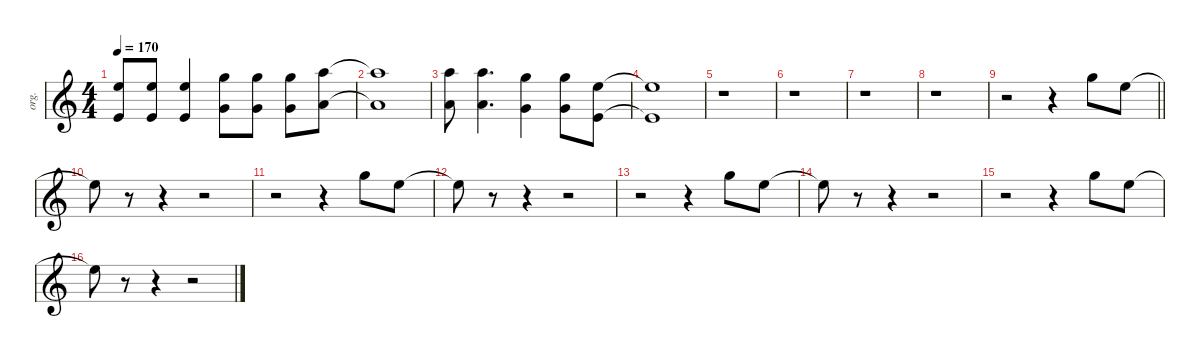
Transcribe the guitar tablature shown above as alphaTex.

\defaultSystemsLayout 4
\hideDynamics
\bracketExtendMode nobrackets
\otherSystemsTrackNameOrientation horizontal
\track ("Vocals" "org.") {instrument rockorgan}
\staff {score}
\tuning (E4 B3 G3 D3 A2 E2)
\ts (4 4)
\tempo 170
\clef g2
\ks c
(12.1 9.3).8{dy f beam Up} (12.1 9.3).8{beam Up} (12.1 9.3).4{beam Up} (15.1 12.3).8{beam Down} (15.1 12.3).8{beam Down} (15.1 12.3).8{beam Down} (17.1 14.3).8{beam Down} |
(17.1{t} 14.3{t}).1{beam Down} |
(17.1 14.3).8{beam Down} (17.1 14.3).4{d beam Down} (15.1 12.3).4{beam Down} (15.1 12.3).8{beam Down} (12.1 9.3).8{beam Down} |
(12.1{t} 9.3{t}).1{beam Up} |
r.1{beam Down} |
r.1{beam Down} |
r.1{beam Down} |
r.1{beam Down} |
\barLineRight lightlight
r.2{beam Down} r.4{beam Down} 15.1.8{beam Down} 12.1.8{beam Down} |
12.1{t}.8{beam Down} r.8{beam Down} r.4{beam Down} r.2{beam Down} |
r.2{beam Down} r.4{beam Down} 15.1.8{beam Down} 12.1.8{beam Down} |
12.1{t}.8{beam Down} r.8{beam Down} r.4{beam Down} r.2{beam Down} |
r.2{beam Down} r.4{beam Down} 15.1.8{beam Down} 12.1.8{beam Down} |
12.1{t}.8{beam Down} r.8{beam Down} r.4{beam Down} r.2{beam Down} |
r.2{beam Down} r.4{beam Down} 15.1.8{beam Down} 12.1.8{beam Down} |
12.1{t}.8{beam Down} r.8{beam Down} r.4{beam Down} r.2{beam Down}
